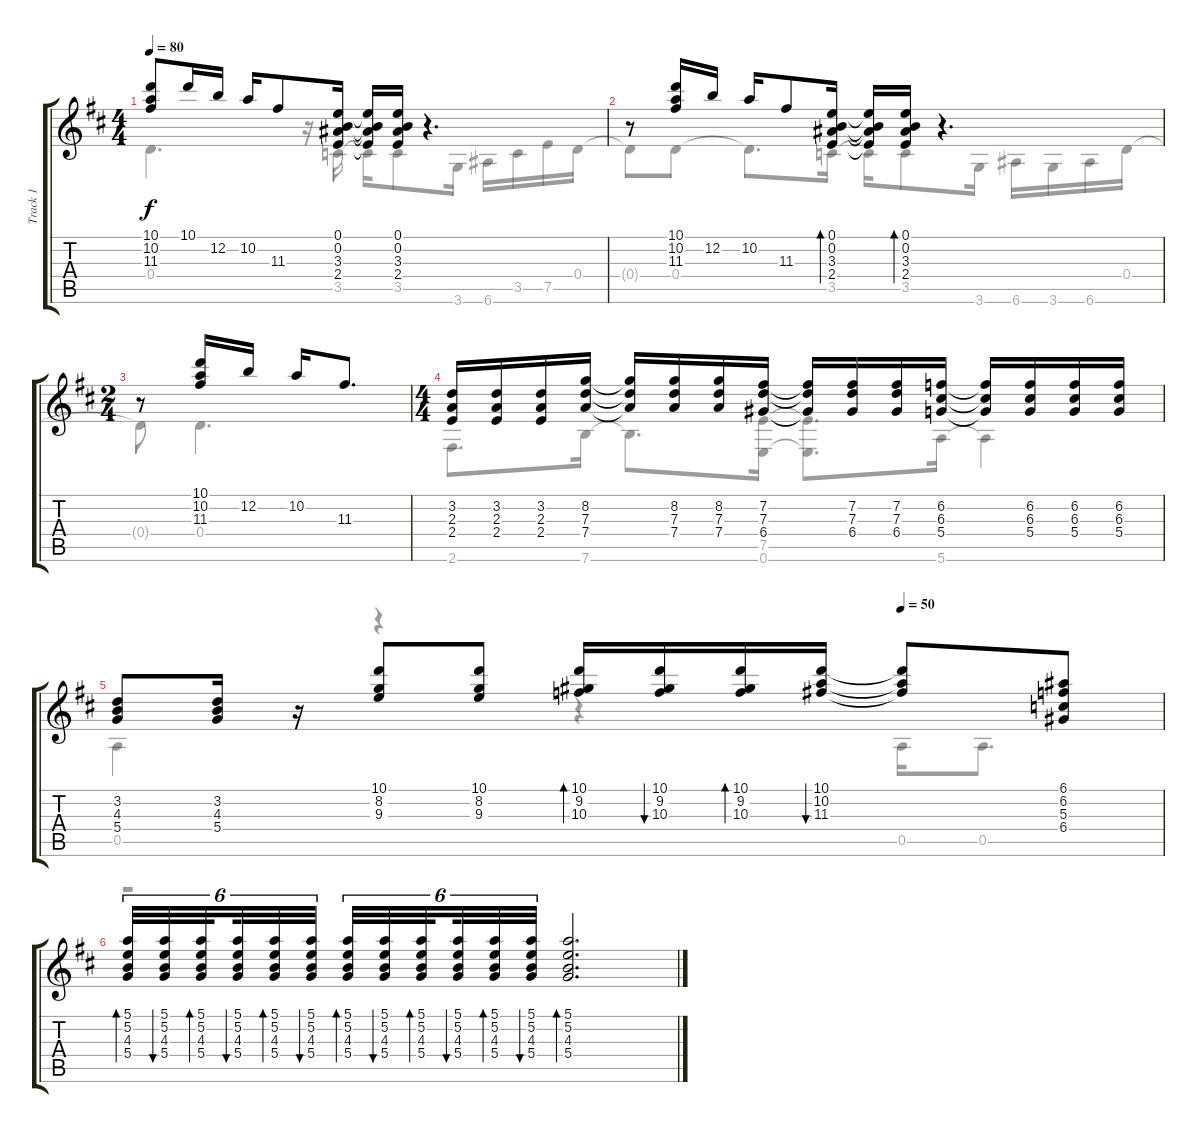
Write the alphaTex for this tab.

\track ("Track 1" "Track 1") {instrument acousticguitarnylon}
\staff {score tabs}
\tuning (E4 B3 G3 D3 A2 E2) {hide}
\voice
\ts (4 4)
\tempo 80
\clef g2
\ks d
(10.1 10.2 11.3).8{dy f} 10.1.16 12.2.16 10.2.16 11.3.8 (0.1 0.2 3.3 2.4).16 (0.1{t} 0.2{t} 3.3{t} 2.4{t}).16 (0.1 0.2 3.3 2.4).16 r.4{d} |
r.8 (10.1 10.2 11.3).16 12.2.16 10.2.16 11.3.8 (0.1 0.2 3.3 2.4).16{bd 30} (0.1{t} 0.2{t} 3.3{t} 2.4{t}).16 (0.1 0.2 3.3 2.4).16{bd 30} r.4{d} |
\ts (2 4)
r.8 (10.1 10.2 11.3).16 12.2.16 10.2.16 11.3.8{d} |
\ts (4 4)
(3.2 2.3 2.4).16 (3.2 2.3 2.4).16 (3.2 2.3 2.4).16 (8.2 7.3 7.4).16 (8.2{t} 7.3{t} 7.4{t}).16 (8.2 7.3 7.4).16 (8.2 7.3 7.4).16 (7.2 7.3 6.4).16 (7.2{t} 7.3{t} 6.4{t}).16 (7.2 7.3 6.4).16 (7.2 7.3 6.4).16 (6.2 6.3 5.4).16 (6.2{t} 6.3{t} 5.4{t}).16 (6.2 6.3 5.4).16 (6.2 6.3 5.4).16 (6.2 6.3 5.4).16 |
\tempo (50 0.75)
(3.2 4.3 5.4).8 (3.2 4.3 5.4).16 r.16 (10.1 8.2 9.3).8 (10.1 8.2 9.3).8 (10.1 9.2 10.3).16{bd 60} (10.1 9.2 10.3).16{bu 60} (10.1 9.2 10.3).16{bd 60} (10.1 10.2 11.3).16{bu 60} (10.1{t} 10.2{t} 11.3{t}).8 (6.1 6.2 5.3 6.4).8 |
(5.1 5.2 4.3 5.4).32{tu (6 4) bd 30} (5.1 5.2 4.3 5.4).32{tu (6 4) bu 30} (5.1 5.2 4.3 5.4).32{tu (6 4) bd 30 beam splitsecondary} (5.1 5.2 4.3 5.4).32{tu (6 4) bu 30} (5.1 5.2 4.3 5.4).32{tu (6 4) bd 30} (5.1 5.2 4.3 5.4).32{tu (6 4) bu 30 beam splitsecondary} (5.1 5.2 4.3 5.4).32{tu (6 4) bd 30} (5.1 5.2 4.3 5.4).32{tu (6 4) bu 30} (5.1 5.2 4.3 5.4).32{tu (6 4) bd 30 beam splitsecondary} (5.1 5.2 4.3 5.4).32{tu (6 4) bu 30} (5.1 5.2 4.3 5.4).32{tu (6 4) bd 30} (5.1 5.2 4.3 5.4).32{tu (6 4) bu 30} (5.1 5.2 4.3 5.4).2{d bd 30}
\voice
\clef g2
\ottava regular
\simile none
\ks d
0.4.4{d dy f} r.16 3.5.16 3.5{t}.16 3.5.8 3.6.16 6.6.16 3.5.16 7.5.16 0.4.16 |
0.4{t}.8 0.4.8 0.4{t}.8{d} 3.5.16 3.5{t}.16 3.5.8 3.6.16 6.6.16 3.6.16 6.6.16 0.4.16 |
0.4{t}.8 0.4.4{d} |
2.6.8{d} 7.6.16 7.6{t}.8{d} (7.5 0.6).16 (7.5{t} 0.6{t}).8{d} 5.6.16 5.6{t}.4 |
0.5.4 r.4 r.4 0.5.16 0.5.8{d} |
r.1
